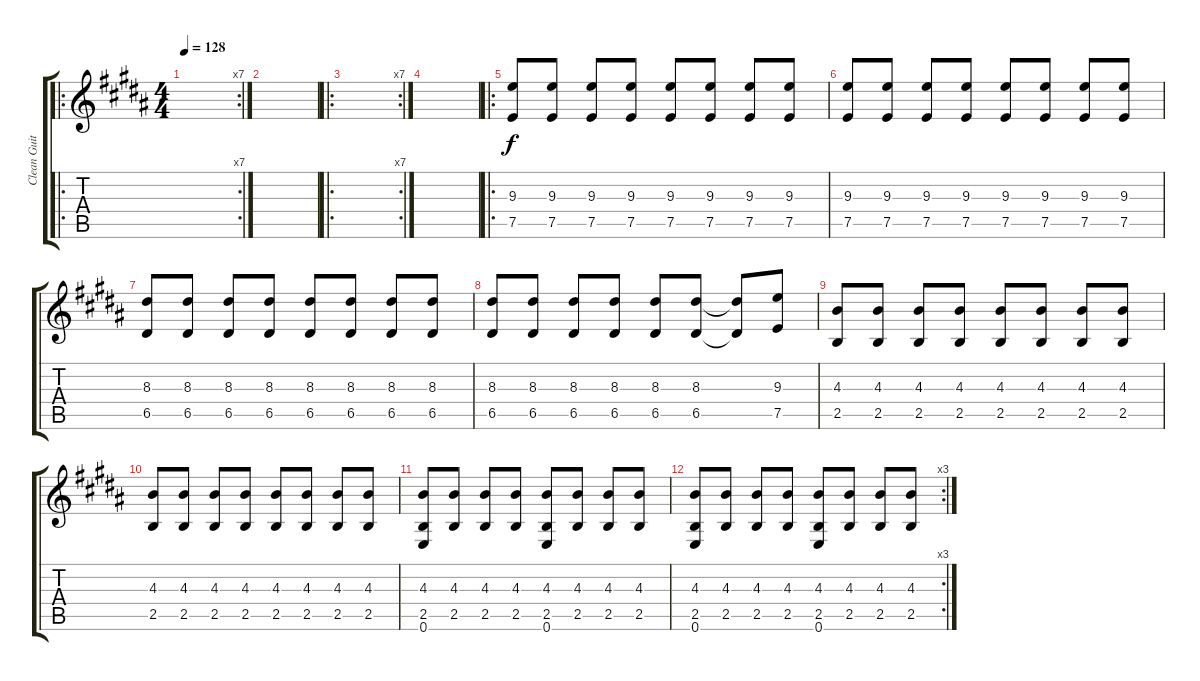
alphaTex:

\track ("Clean Guitar 1" "Clean Guit") {instrument acousticguitarsteel}
\staff {score tabs}
\tuning (E4 B3 G3 D3 A2 E2) {hide}
\ro
\rc 7
\ts (4 4)
\tempo 128
\clef g2
\ks b
|
|
\ro
\rc 7
|
|
\ro
(9.3 7.5).8 (9.3 7.5).8 (9.3 7.5).8 (9.3 7.5).8 (9.3 7.5).8 (9.3 7.5).8 (9.3 7.5).8 (9.3 7.5).8 |
(9.3 7.5).8 (9.3 7.5).8 (9.3 7.5).8 (9.3 7.5).8 (9.3 7.5).8 (9.3 7.5).8 (9.3 7.5).8 (9.3 7.5).8 |
(8.3 6.5).8 (8.3 6.5).8 (8.3 6.5).8 (8.3 6.5).8 (8.3 6.5).8 (8.3 6.5).8 (8.3 6.5).8 (8.3 6.5).8 |
(8.3 6.5).8 (8.3 6.5).8 (8.3 6.5).8 (8.3 6.5).8 (8.3 6.5).8 (8.3 6.5).8 (8.3{t} 6.5{t}).8 (9.3 7.5).8 |
(4.3 2.5).8 (4.3 2.5).8 (4.3 2.5).8 (4.3 2.5).8 (4.3 2.5).8 (4.3 2.5).8 (4.3 2.5).8 (4.3 2.5).8 |
(4.3 2.5).8 (4.3 2.5).8 (4.3 2.5).8 (4.3 2.5).8 (4.3 2.5).8 (4.3 2.5).8 (4.3 2.5).8 (4.3 2.5).8 |
(4.3 2.5 0.6).8 (4.3 2.5).8 (4.3 2.5).8 (4.3 2.5).8 (4.3 2.5 0.6).8 (4.3 2.5).8 (4.3 2.5).8 (4.3 2.5).8 |
\rc 3
(4.3 2.5 0.6).8 (4.3 2.5).8 (4.3 2.5).8 (4.3 2.5).8 (4.3 2.5 0.6).8 (4.3 2.5).8 (4.3 2.5).8 (4.3 2.5).8
